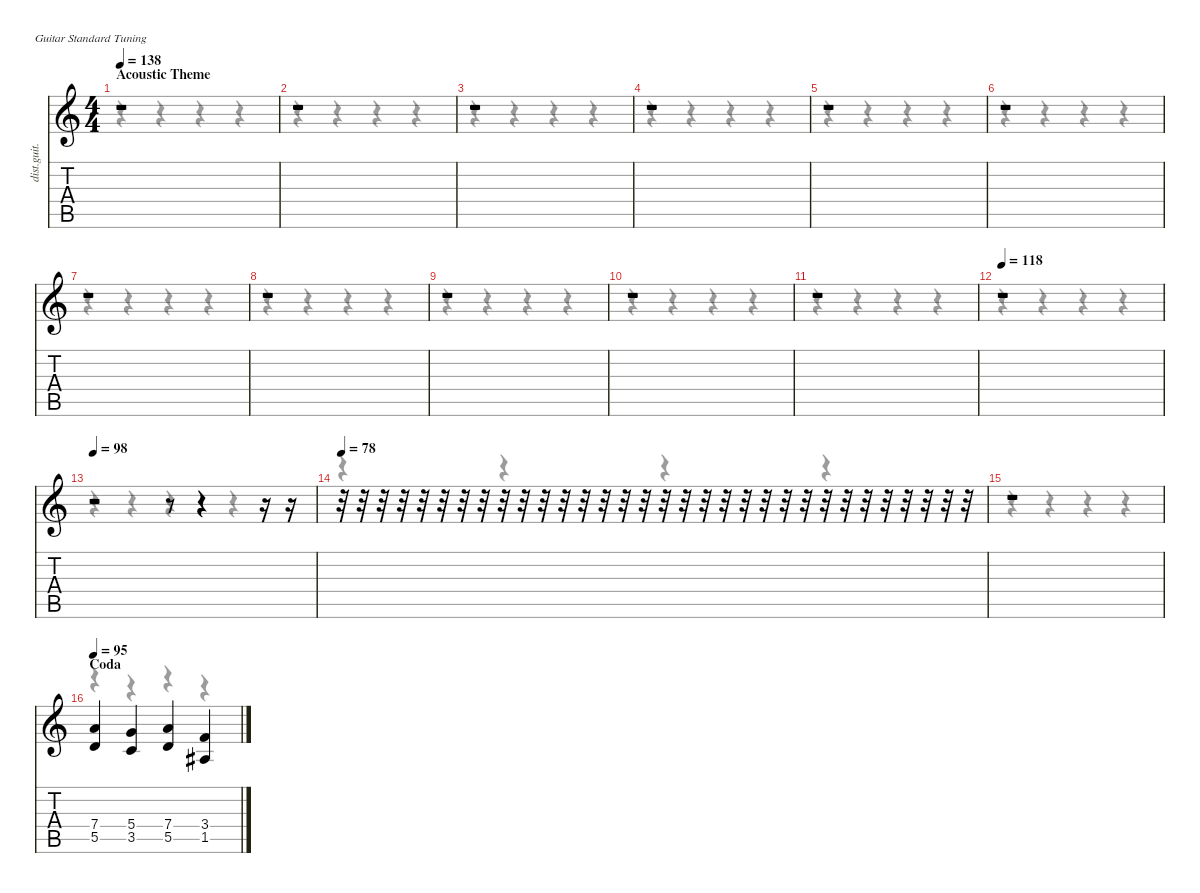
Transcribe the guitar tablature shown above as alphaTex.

\defaultSystemsLayout 4
\hideDynamics
\bracketExtendMode nobrackets
\track ("James Hetfield ( Rhythm )" "dist.guit.") {instrument distortionguitar}
\staff {score tabs}
\tuning (E4 B3 G3 D3 A2 E2)
\voice
\ts (4 4)
\section ("" "Acoustic Theme")
\tempo 138
\clef g2
\ks c
r.1{dy f} |
r.1 |
r.1 |
r.1 |
r.1 |
r.1 |
r.1 |
r.1 |
r.1 |
r.1 |
r.1 |
\tempo 118
r.1 |
\tempo 98
r.2 r.8 r.4 r.16 r.16 |
\tempo 78
r.32 r.32 r.32 r.32 r.32 r.32 r.32 r.32 r.32 r.32 r.32 r.32 r.32 r.32 r.32 r.32 r.32 r.32 r.32 r.32 r.32 r.32 r.32 r.32 r.32 r.32 r.32 r.32 r.32 r.32 r.32 r.32 |
r.1 |
\section ("" "Coda")
\tempo 95
(7.4 5.5).4 (5.4 3.5).4 (7.4 5.5).4 (3.4 1.5{acc #}).4
\voice
\clef g2
\ottava regular
\simile none
\ks c
r.4{dy mf} r.4 r.4 r.4 |
r.4 r.4 r.4 r.4 |
r.4 r.4 r.4 r.4 |
r.4 r.4 r.4 r.4 |
r.4 r.4 r.4 r.4 |
r.4 r.4 r.4 r.4 |
r.4 r.4 r.4 r.4 |
r.4 r.4 r.4 r.4 |
r.4 r.4 r.4 r.4 |
r.4 r.4 r.4 r.4 |
r.4 r.4 r.4 r.4 |
r.4 r.4 r.4 r.4 |
r.4 r.4 r.4 r.4 |
r.4 r.4 r.4 r.4 |
r.4 r.4 r.4 r.4 |
r.4 r.4 r.4 r.4
